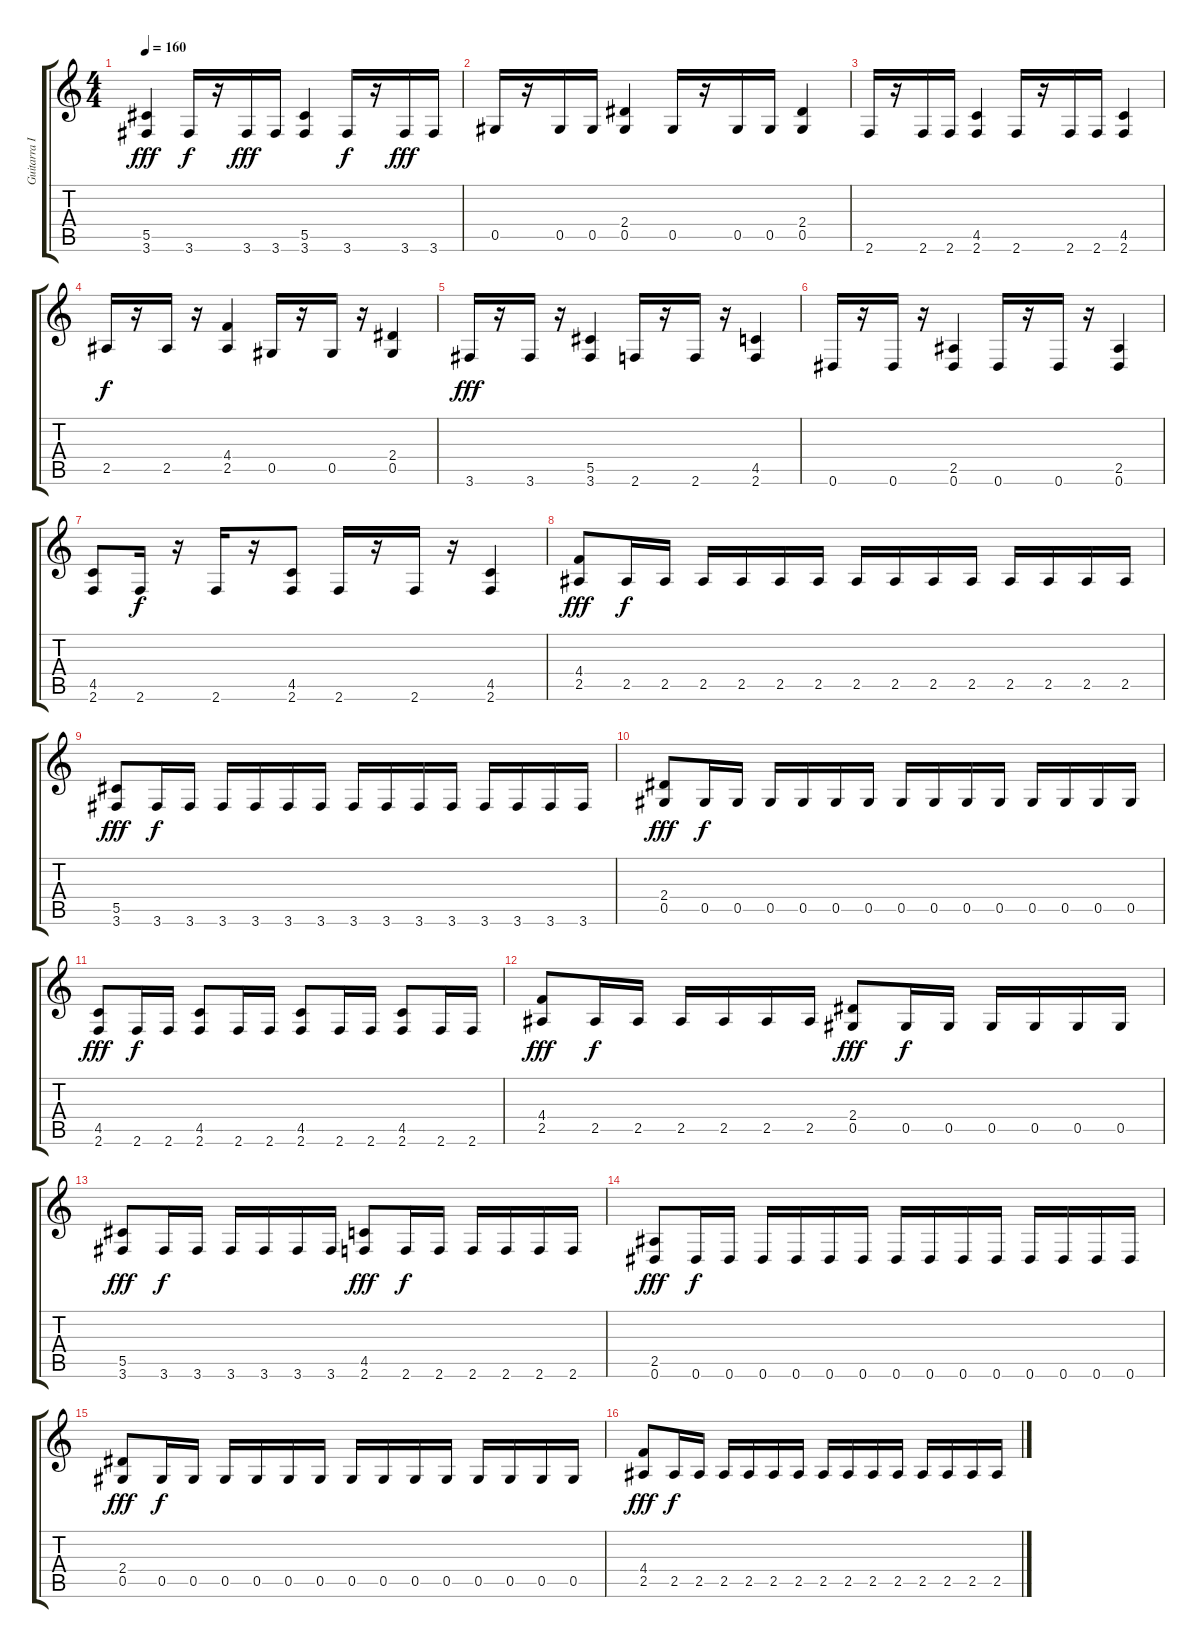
\track ("Guitarra I" "Guitarra I") {instrument distortionguitar}
\staff {score tabs}
\tuning (Eb4 Bb3 Gb3 Db3 Ab2 Eb2) {hide}
\ts (4 4)
\tempo 160
\clef g2
\ks c
(5.5 3.6).4{dy fff} 3.6.16{dy f} r.16 3.6.16{dy fff} 3.6.16 (5.5 3.6).4 3.6.16{dy f} r.16 3.6.16{dy fff} 3.6.16 |
0.5.16 r.16 0.5.16 0.5.16 (2.4 0.5).4 0.5.16 r.16 0.5.16 0.5.16 (2.4 0.5).4 |
2.6.16 r.16 2.6.16 2.6.16 (4.5 2.6).4 2.6.16 r.16 2.6.16 2.6.16 (4.5 2.6).4 |
2.5.16{dy f} r.16 2.5.16 r.16 (4.4 2.5).4 0.5.16 r.16 0.5.16 r.16 (2.4 0.5).4 |
3.6.16{dy fff} r.16 3.6.16 r.16 (5.5 3.6).4 2.6.16 r.16 2.6.16 r.16 (4.5 2.6).4 |
0.6.16 r.16 0.6.16 r.16 (2.5 0.6).4 0.6.16 r.16 0.6.16 r.16 (2.5 0.6).4 |
(4.5 2.6).8 2.6.16{dy f} r.16 2.6.16 r.16 (4.5 2.6).8 2.6.16 r.16 2.6.16 r.16 (4.5 2.6).4 |
(4.4 2.5).8{dy fff} 2.5.16{dy f} 2.5.16 2.5.16 2.5.16 2.5.16 2.5.16 2.5.16 2.5.16 2.5.16 2.5.16 2.5.16 2.5.16 2.5.16 2.5.16 |
(5.5 3.6).8{dy fff} 3.6.16{dy f} 3.6.16 3.6.16 3.6.16 3.6.16 3.6.16 3.6.16 3.6.16 3.6.16 3.6.16 3.6.16 3.6.16 3.6.16 3.6.16 |
(2.4 0.5).8{dy fff} 0.5.16{dy f} 0.5.16 0.5.16 0.5.16 0.5.16 0.5.16 0.5.16 0.5.16 0.5.16 0.5.16 0.5.16 0.5.16 0.5.16 0.5.16 |
(4.5 2.6).8{dy fff} 2.6.16{dy f} 2.6.16 (4.5 2.6).8 2.6.16 2.6.16 (4.5 2.6).8 2.6.16 2.6.16 (4.5 2.6).8 2.6.16 2.6.16 |
(4.4 2.5).8{dy fff} 2.5.16{dy f} 2.5.16 2.5.16 2.5.16 2.5.16 2.5.16 (2.4 0.5).8{dy fff} 0.5.16{dy f} 0.5.16 0.5.16 0.5.16 0.5.16 0.5.16 |
(5.5 3.6).8{dy fff} 3.6.16{dy f} 3.6.16 3.6.16 3.6.16 3.6.16 3.6.16 (4.5 2.6).8{dy fff} 2.6.16{dy f} 2.6.16 2.6.16 2.6.16 2.6.16 2.6.16 |
(2.5 0.6).8{dy fff} 0.6.16{dy f} 0.6.16 0.6.16 0.6.16 0.6.16 0.6.16 0.6.16 0.6.16 0.6.16 0.6.16 0.6.16 0.6.16 0.6.16 0.6.16 |
(2.4 0.5).8{dy fff} 0.5.16{dy f} 0.5.16 0.5.16 0.5.16 0.5.16 0.5.16 0.5.16 0.5.16 0.5.16 0.5.16 0.5.16 0.5.16 0.5.16 0.5.16 |
(4.4 2.5).8{dy fff} 2.5.16{dy f} 2.5.16 2.5.16 2.5.16 2.5.16 2.5.16 2.5.16 2.5.16 2.5.16 2.5.16 2.5.16 2.5.16 2.5.16 2.5.16
